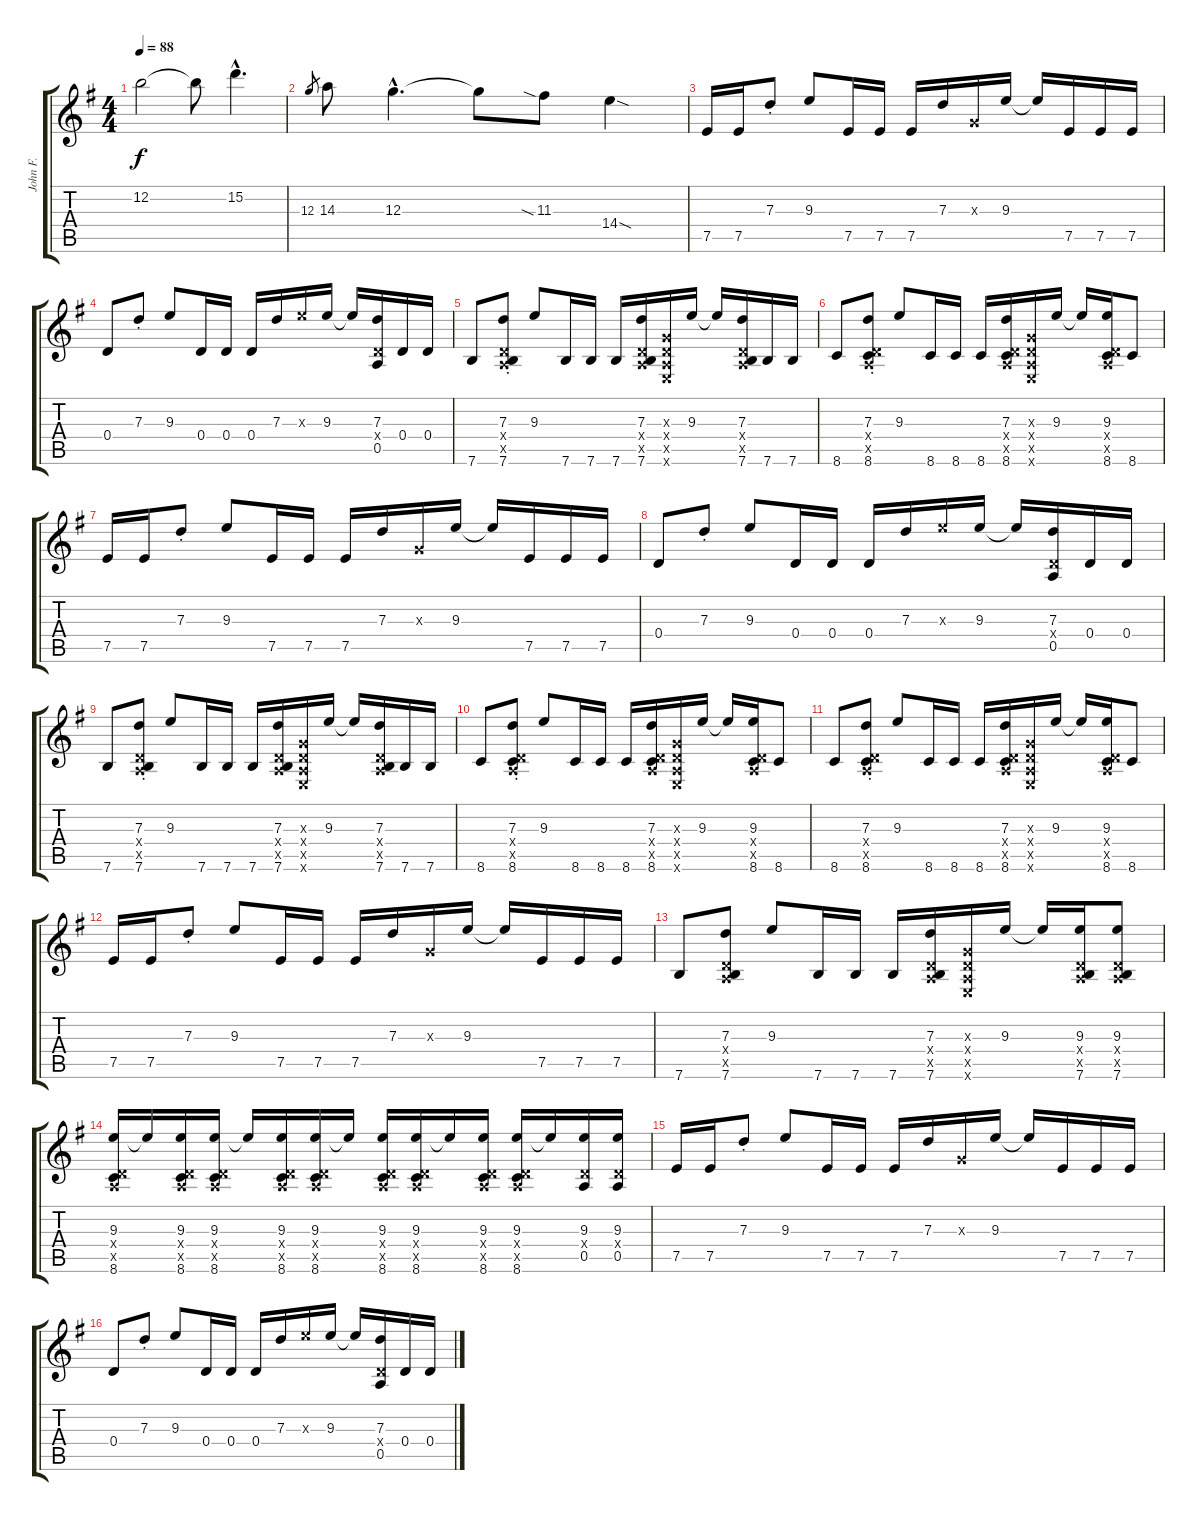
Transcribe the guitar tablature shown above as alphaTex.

\track ("John F." "John F.") {instrument electricguitarclean}
\staff {score tabs}
\tuning (E4 B3 G3 D3 A2 E2) {hide}
\ts (4 4)
\tempo 88
\clef g2
\ks g
12.2.2{dy f} 12.2{t}.8 15.2{hac}.4{d} |
12.3.8{gr} 14.3.8 12.3{hac}.4{d} 12.3{t}.8 11.3{sia}.8 14.4{sod}.4{instrument electricguitarclean} |
7.5.16 7.5.16 7.3{st}.8 9.3.8 7.5.16 7.5.16 7.5.16 7.3.16 0.3{x}.16 9.3.16 9.3{t}.16 7.5.16 7.5.16 7.5.16 |
0.4.8 7.3{st}.8 9.3.8 0.4.16 0.4.16 0.4.16 7.3.16 9.3{x}.16 9.3.16 9.3{t}.16 (7.3 0.4{x} 0.5).16 0.4.16 0.4.16 |
7.6.8 (7.3{st} 0.4{x} 0.5{x} 7.6{st}).8 9.3.8 7.6.16 7.6.16 7.6.16 (7.3 0.4{x} 0.5{x} 7.6).16 (0.3{x} 0.4{x} 0.5{x} 0.6{x}).16 9.3.16 9.3{t}.16 (7.3 0.4{x} 0.5{x} 7.6).16 7.6.16 7.6.16 |
8.6.8 (7.3{st} 0.4{x} 0.5{x} 8.6{st}).8 9.3.8 8.6.16 8.6.16 8.6.16 (7.3 0.4{x} 0.5{x} 8.6).16 (0.3{x} 0.4{x} 0.5{x} 0.6{x}).16 9.3.16 9.3{t}.16 (9.3 0.4{x} 0.5{x} 8.6).16 8.6.8 |
7.5.16 7.5.16 7.3{st}.8 9.3.8 7.5.16 7.5.16 7.5.16 7.3.16 0.3{x}.16 9.3.16 9.3{t}.16 7.5.16 7.5.16 7.5.16 |
0.4.8 7.3{st}.8 9.3.8 0.4.16 0.4.16 0.4.16 7.3.16 9.3{x}.16 9.3.16 9.3{t}.16 (7.3 0.4{x} 0.5).16 0.4.16 0.4.16 |
7.6.8 (7.3{st} 0.4{x} 0.5{x} 7.6{st}).8 9.3.8 7.6.16 7.6.16 7.6.16 (7.3 0.4{x} 0.5{x} 7.6).16 (0.3{x} 0.4{x} 0.5{x} 0.6{x}).16 9.3.16 9.3{t}.16 (7.3 0.4{x} 0.5{x} 7.6).16 7.6.16 7.6.16 |
8.6.8 (7.3{st} 0.4{x} 0.5{x} 8.6{st}).8 9.3.8 8.6.16 8.6.16 8.6.16 (7.3 0.4{x} 0.5{x} 8.6).16 (0.3{x} 0.4{x} 0.5{x} 0.6{x}).16 9.3.16 9.3{t}.16 (9.3 0.4{x} 0.5{x} 8.6).16 8.6.8 |
8.6.8 (7.3{st} 0.4{x} 0.5{x} 8.6{st}).8 9.3.8 8.6.16 8.6.16 8.6.16 (7.3 0.4{x} 0.5{x} 8.6).16 (0.3{x} 0.4{x} 0.5{x} 0.6{x}).16 9.3.16 9.3{t}.16 (9.3 0.4{x} 0.5{x} 8.6).16 8.6.8 |
7.5.16 7.5.16 7.3{st}.8 9.3.8 7.5.16 7.5.16 7.5.16 7.3.16 0.3{x}.16 9.3.16 9.3{t}.16 7.5.16 7.5.16 7.5.16 |
7.6.8 (7.3 0.4{x} 0.5{x} 7.6).8 9.3.8 7.6.16 7.6.16 7.6.16 (7.3 0.4{x} 0.5{x} 7.6).16 (0.3{x} 0.4{x} 0.5{x} 0.6{x}).16 9.3.16 9.3{t}.16 (9.3 0.4{x} 0.5{x} 7.6).16 (9.3 0.4{x} 0.5{x} 7.6).8 |
(9.3 0.4{x} 0.5{x} 8.6).16 9.3{t}.16 (9.3 0.4{x} 0.5{x} 8.6).16 (9.3 0.4{x} 0.5{x} 8.6).16 9.3{t}.16 (9.3 0.4{x} 0.5{x} 8.6).16 (9.3 0.4{x} 0.5{x} 8.6).16 9.3{t}.16 (9.3 0.4{x} 0.5{x} 8.6).16 (9.3 0.4{x} 0.5{x} 8.6).16 9.3{t}.16 (9.3 0.4{x} 0.5{x} 8.6).16 (9.3 0.4{x} 0.5{x} 8.6).16 9.3{t}.16 (9.3 0.4{x} 0.5).16 (9.3 0.4{x} 0.5).16 |
7.5.16 7.5.16 7.3{st}.8 9.3.8 7.5.16 7.5.16 7.5.16 7.3.16 0.3{x}.16 9.3.16 9.3{t}.16 7.5.16 7.5.16 7.5.16 |
0.4.8 7.3{st}.8 9.3.8 0.4.16 0.4.16 0.4.16 7.3.16 9.3{x}.16 9.3.16 9.3{t}.16 (7.3 0.4{x} 0.5).16 0.4.16 0.4.16
